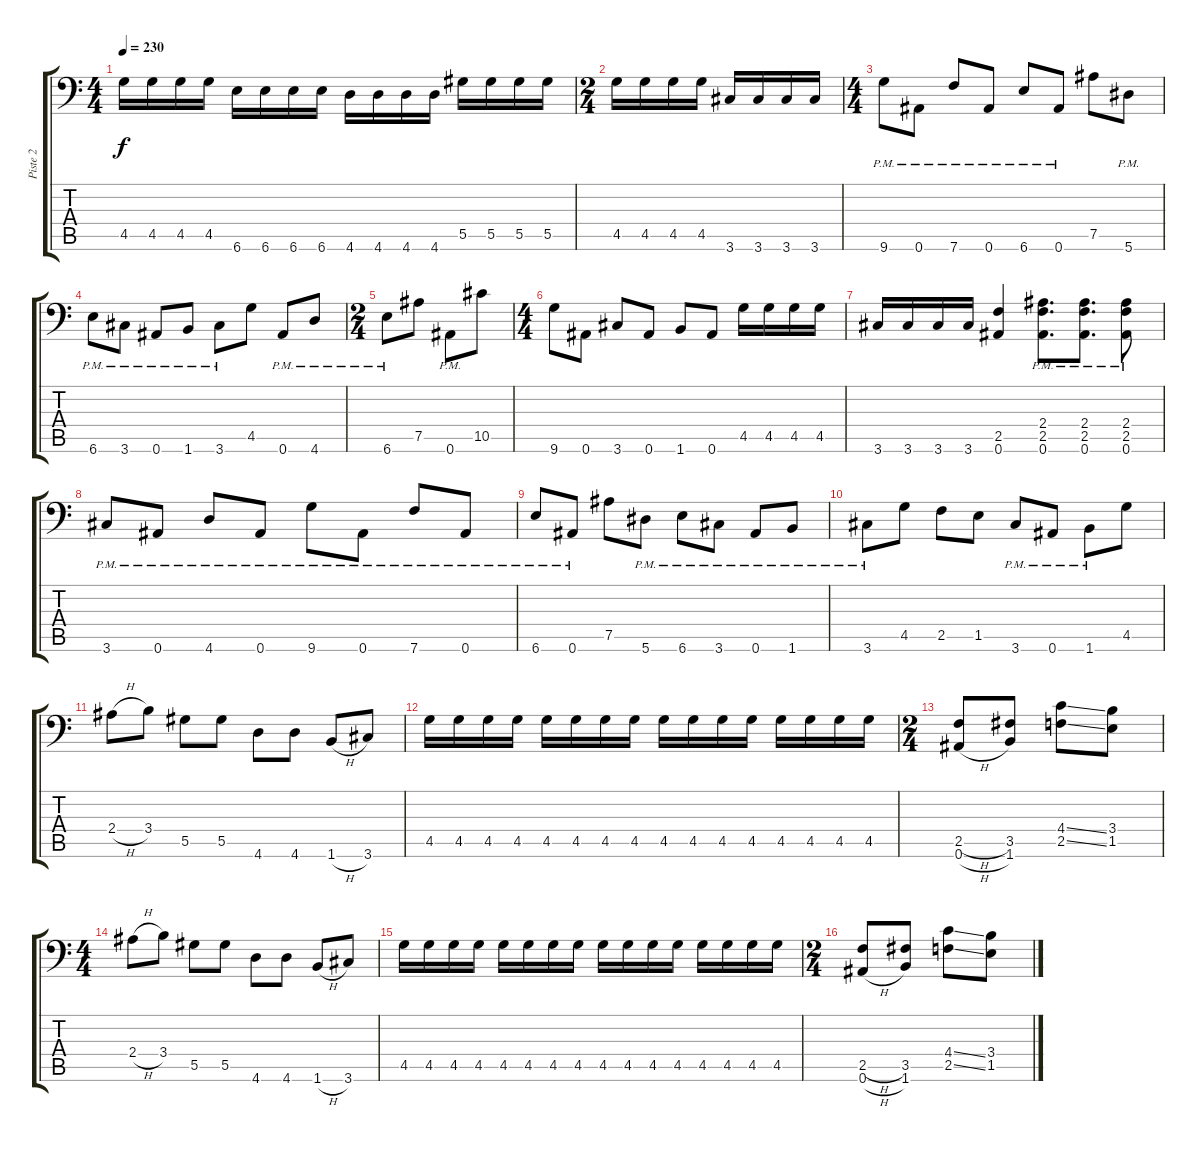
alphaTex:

\track ("Piste 2" "Piste 2") {instrument distortionguitar}
\staff {score tabs}
\tuning (Bb3 F3 Db3 Ab2 Eb2 Bb1) {hide}
\ts (4 4)
\tempo 230
\clef f4
\ks c
4.5.16{dy f} 4.5.16 4.5.16 4.5.16 6.6.16 6.6.16 6.6.16 6.6.16 4.6.16 4.6.16 4.6.16 4.6.16 5.5.16 5.5.16 5.5.16 5.5.16 |
\ts (2 4)
4.5.16 4.5.16 4.5.16 4.5.16 3.6.16 3.6.16 3.6.16 3.6.16 |
\ts (4 4)
9.6{pm}.8 0.6{pm}.8 7.6{pm}.8 0.6{pm}.8 6.6{pm}.8 0.6{pm}.8 7.5.8 5.6{pm}.8 |
6.6{pm}.8 3.6{pm}.8 0.6{pm}.8 1.6{pm}.8 3.6{pm}.8 4.5.8 0.6{pm}.8 4.6{pm}.8 |
\ts (2 4)
6.6{pm}.8 7.5.8 0.6{pm}.8 10.5.8 |
\ts (4 4)
9.6.8 0.6.8 3.6.8 0.6.8 1.6.8 0.6.8 4.5.16 4.5.16 4.5.16 4.5.16 |
3.6.16 3.6.16 3.6.16 3.6.16 (2.5 0.6).4 (2.4{pm} 2.5{pm} 0.6{pm}).8{d} (2.4{pm} 2.5{pm} 0.6{pm}).8{d} (2.4{pm} 2.5{pm} 0.6{pm}).8 |
3.6{pm}.8 0.6{pm}.8 4.6{pm}.8 0.6{pm}.8 9.6{pm}.8 0.6{pm}.8 7.6{pm}.8 0.6{pm}.8 |
6.6{pm}.8 0.6{pm}.8 7.5.8 5.6{pm}.8 6.6{pm}.8 3.6{pm}.8 0.6{pm}.8 1.6{pm}.8 |
3.6{pm}.8 4.5.8 2.5.8 1.5.8 3.6{pm}.8 0.6{pm}.8 1.6{pm}.8 4.5.8 |
2.4{h}.8 3.4.8 5.5.8 5.5.8 4.6.8 4.6.8 1.6{h}.8 3.6.8 |
4.5.16 4.5.16 4.5.16 4.5.16 4.5.16 4.5.16 4.5.16 4.5.16 4.5.16 4.5.16 4.5.16 4.5.16 4.5.16 4.5.16 4.5.16 4.5.16 |
\ts (2 4)
(2.5{h} 0.6{h}).8 (3.5 1.6).8 (4.4{ss} 2.5{ss}).8 (3.4 1.5).8 |
\ts (4 4)
2.4{h}.8 3.4.8 5.5.8 5.5.8 4.6.8 4.6.8 1.6{h}.8 3.6.8 |
4.5.16 4.5.16 4.5.16 4.5.16 4.5.16 4.5.16 4.5.16 4.5.16 4.5.16 4.5.16 4.5.16 4.5.16 4.5.16 4.5.16 4.5.16 4.5.16 |
\ts (2 4)
(2.5{h} 0.6{h}).8 (3.5 1.6).8 (4.4{ss} 2.5{ss}).8 (3.4 1.5).8
